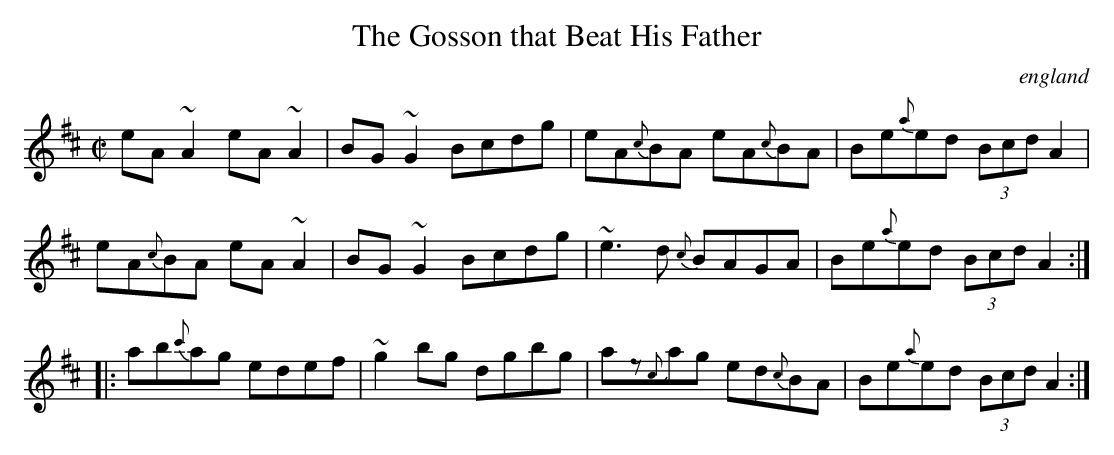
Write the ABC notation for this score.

X:1
T:Gosson that Beat His Father, The
O:england
M:C|
K:Amix
eA~A2 eA~A2|BG~G2 Bcdg|eA{c}BA eA{c}BA|Be{a}ed (3Bcd A2|
eA{c}BA eA~A2|BG~G2 Bcdg|~e3d {c}BAGA|Be{a}ed (3Bcd A2:|
|:ab{c'}ag edef|~g2bg dgbg|az{c}ag ed{c}BA|Be{a}ed (3Bcd A2:|
